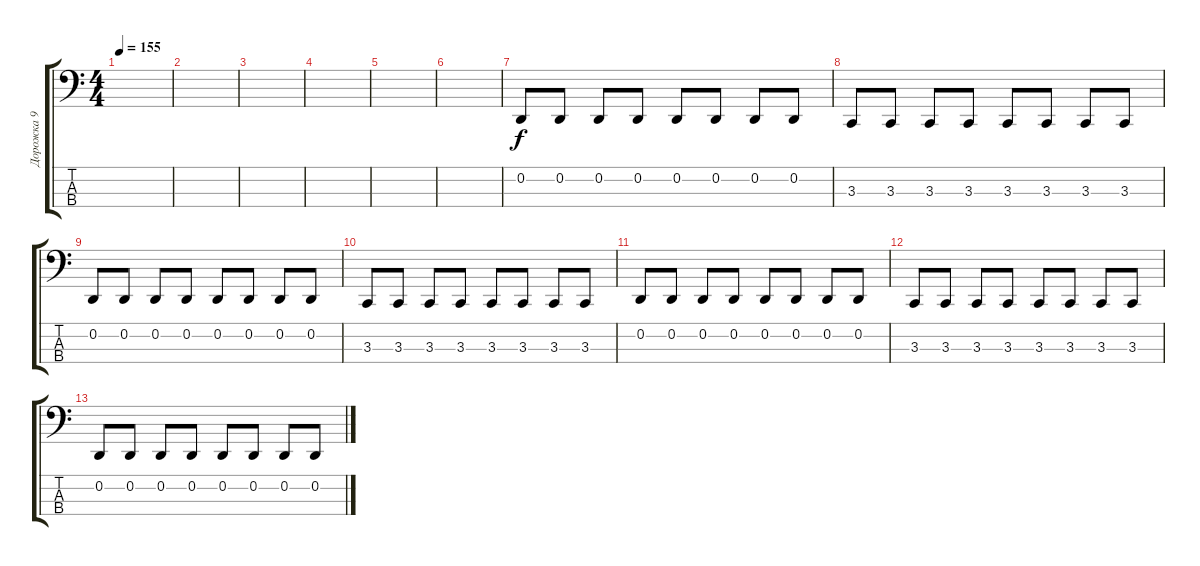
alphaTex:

\track ("Дорожка 9" "Дорожка 9") {instrument brightacousticpiano}
\staff {score tabs}
\tuning (G2 D2 A1 E1) {hide}
\ts (4 4)
\tempo 155
\clef f4
\ks c
|
|
|
|
|
|
0.2.8 0.2.8 0.2.8 0.2.8 0.2.8 0.2.8 0.2.8 0.2.8 |
3.3.8 3.3.8 3.3.8 3.3.8 3.3.8 3.3.8 3.3.8 3.3.8 |
0.2.8 0.2.8 0.2.8 0.2.8 0.2.8 0.2.8 0.2.8 0.2.8 |
3.3.8 3.3.8 3.3.8 3.3.8 3.3.8 3.3.8 3.3.8 3.3.8 |
0.2.8 0.2.8 0.2.8 0.2.8 0.2.8 0.2.8 0.2.8 0.2.8 |
3.3.8 3.3.8 3.3.8 3.3.8 3.3.8 3.3.8 3.3.8 3.3.8 |
0.2.8 0.2.8 0.2.8 0.2.8 0.2.8 0.2.8 0.2.8 0.2.8
